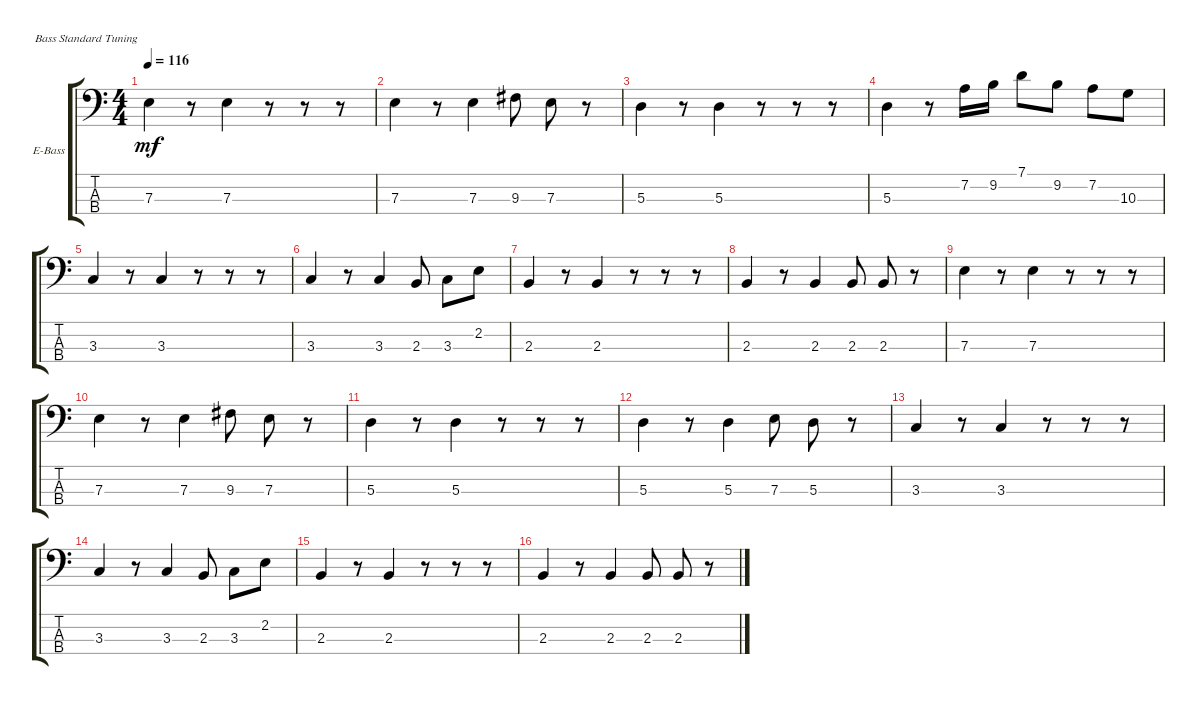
\defaultSystemsLayout 4
\bracketExtendMode groupsimilarinstruments
\firstSystemTrackNameOrientation horizontal
\otherSystemsTrackNameOrientation horizontal
\track ("Electric Bass" "E-Bass") {instrument electricbassfinger}
\staff {score tabs}
\tuning (G2 D2 A1 E1)
\ts (4 4)
\tempo 116
\clef f4
\scale
0.333333
\ks c
7.3.4{dy mf} r.8 7.3.4 r.8 r.8 r.8 |
\scale
0.333333 7.3.4 r.8 7.3.4 9.3.8 7.3.8 r.8 |
\scale
0.333333 5.3.4 r.8 5.3.4 r.8 r.8 r.8 |
\scale
0.333333 5.3.4 r.8 7.2.16 9.2.16 7.1.8 9.2.8 7.2.8 10.3.8 |
\scale
0.333333 3.3.4 r.8 3.3.4 r.8 r.8 r.8 |
\scale
0.333333 3.3.4 r.8 3.3.4 2.3.8 3.3.8 2.2.8 |
\scale
0.333333 2.3.4 r.8 2.3.4 r.8 r.8 r.8 |
\scale
0.333333 2.3.4 r.8 2.3.4 2.3.8 2.3.8 r.8 |
\scale
0.333333 7.3.4 r.8 7.3.4 r.8 r.8 r.8 |
\scale
0.333333 7.3.4 r.8 7.3.4 9.3.8 7.3.8 r.8 |
\scale
0.333333 5.3.4 r.8 5.3.4 r.8 r.8 r.8 |
\scale
0.333333 5.3.4 r.8 5.3.4 7.3.8 5.3.8 r.8 |
\scale
0.333333 3.3.4 r.8 3.3.4 r.8 r.8 r.8 |
\scale
0.333333 3.3.4 r.8 3.3.4 2.3.8 3.3.8 2.2.8 |
\scale
0.333333 2.3.4 r.8 2.3.4 r.8 r.8 r.8 |
2.3.4 r.8 2.3.4 2.3.8 2.3.8 r.8
